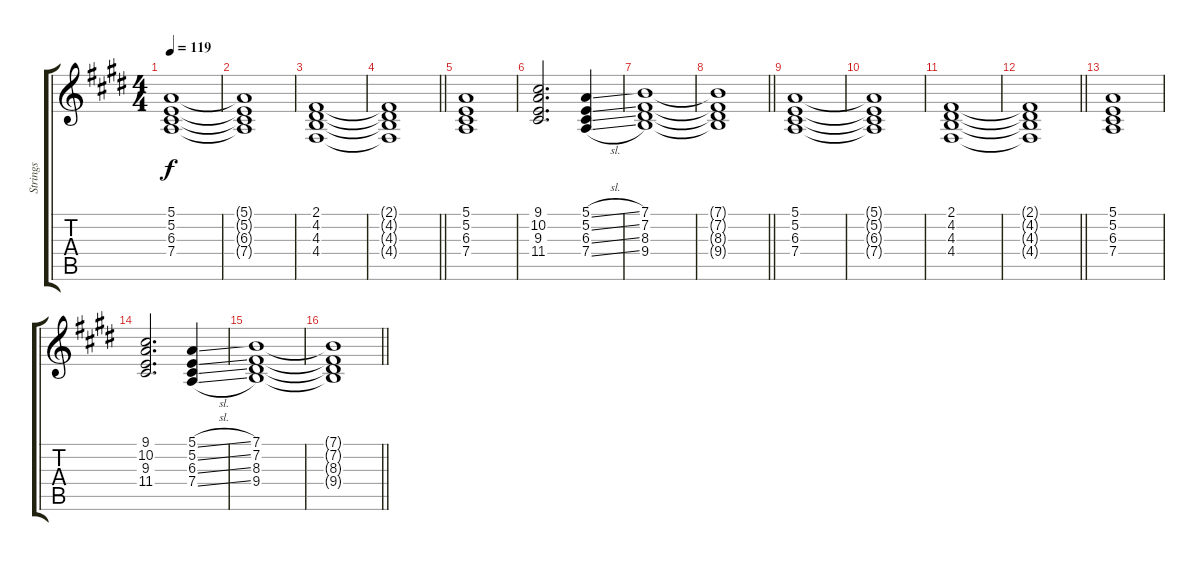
\track ("Strings" "Strings") {instrument stringensemble1}
\staff {score tabs}
\tuning (E4 B3 G3 D3 A2 E2) {hide}
\ts (4 4)
\tempo 119
\clef g2
\ks e
(5.1 5.2 6.3 7.4).1{dy f} |
(5.1{t} 5.2{t} 6.3{t} 7.4{t}).1 |
(2.1 4.2 4.3 4.4).1 |
\barLineRight lightlight
(2.1{t} 4.2{t} 4.3{t} 4.4{t}).1 |
(5.1 5.2 6.3 7.4).1 |
(9.1 10.2 9.3 11.4).2{d} (5.1{sl} 5.2{sl} 6.3{sl} 7.4{sl}).4 |
(7.1 7.2 8.3 9.4).1 |
\barLineRight lightlight
(7.1{t} 7.2{t} 8.3{t} 9.4{t}).1 |
(5.1 5.2 6.3 7.4).1 |
(5.1{t} 5.2{t} 6.3{t} 7.4{t}).1 |
(2.1 4.2 4.3 4.4).1 |
\barLineRight lightlight
(2.1{t} 4.2{t} 4.3{t} 4.4{t}).1 |
(5.1 5.2 6.3 7.4).1 |
(9.1 10.2 9.3 11.4).2{d} (5.1{sl} 5.2{sl} 6.3{sl} 7.4{sl}).4 |
(7.1 7.2 8.3 9.4).1 |
\barLineRight lightlight
(7.1{t} 7.2{t} 8.3{t} 9.4{t}).1
